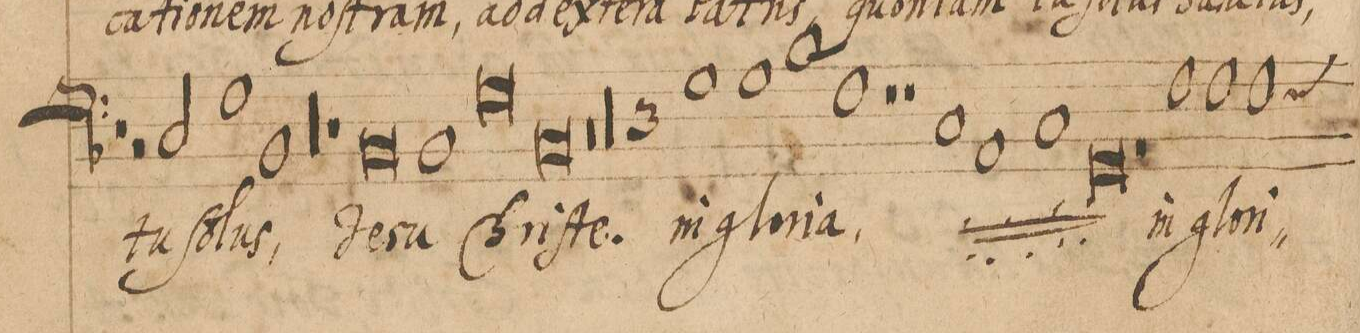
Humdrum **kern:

**kern	**text
*I"OCTAVAVOX	*
*clefF4	*
*k[b-]	*
*met(C|)	*
*M2/1	*
1r	.
2r	.
2C/	tu
=96-	=96-
1F	so-
1BB-	-lus,
=97-	=97-
00r	.
=98-	=98-
=99-	=99-
1r	.
0BB-	Je-
=100-	=100-
1BB-	-su
=101-	=101-
0F	Chri-
=102-	=102-
0BB-	-ſte.
=103-	=103-
0r	.
=104-	=104-
00r	.
=105-	=105-
=106-	=106-
*M3/1	*
*met(3)	*
1G	in
1G	glo-
1B-	-ri-
=107-	=107-
1F	-a
1r	.
1r	.
=108-	=108-
*	*ij
1C	in
1AA	glo-
1C	-ri-
=109-	=109-
0.GG	-a
*	*Xij
=110-	=110-
1F	in
1F	glo-
1F	-ri-
*custos:E-	*
=111-	=111-
*-	*-
